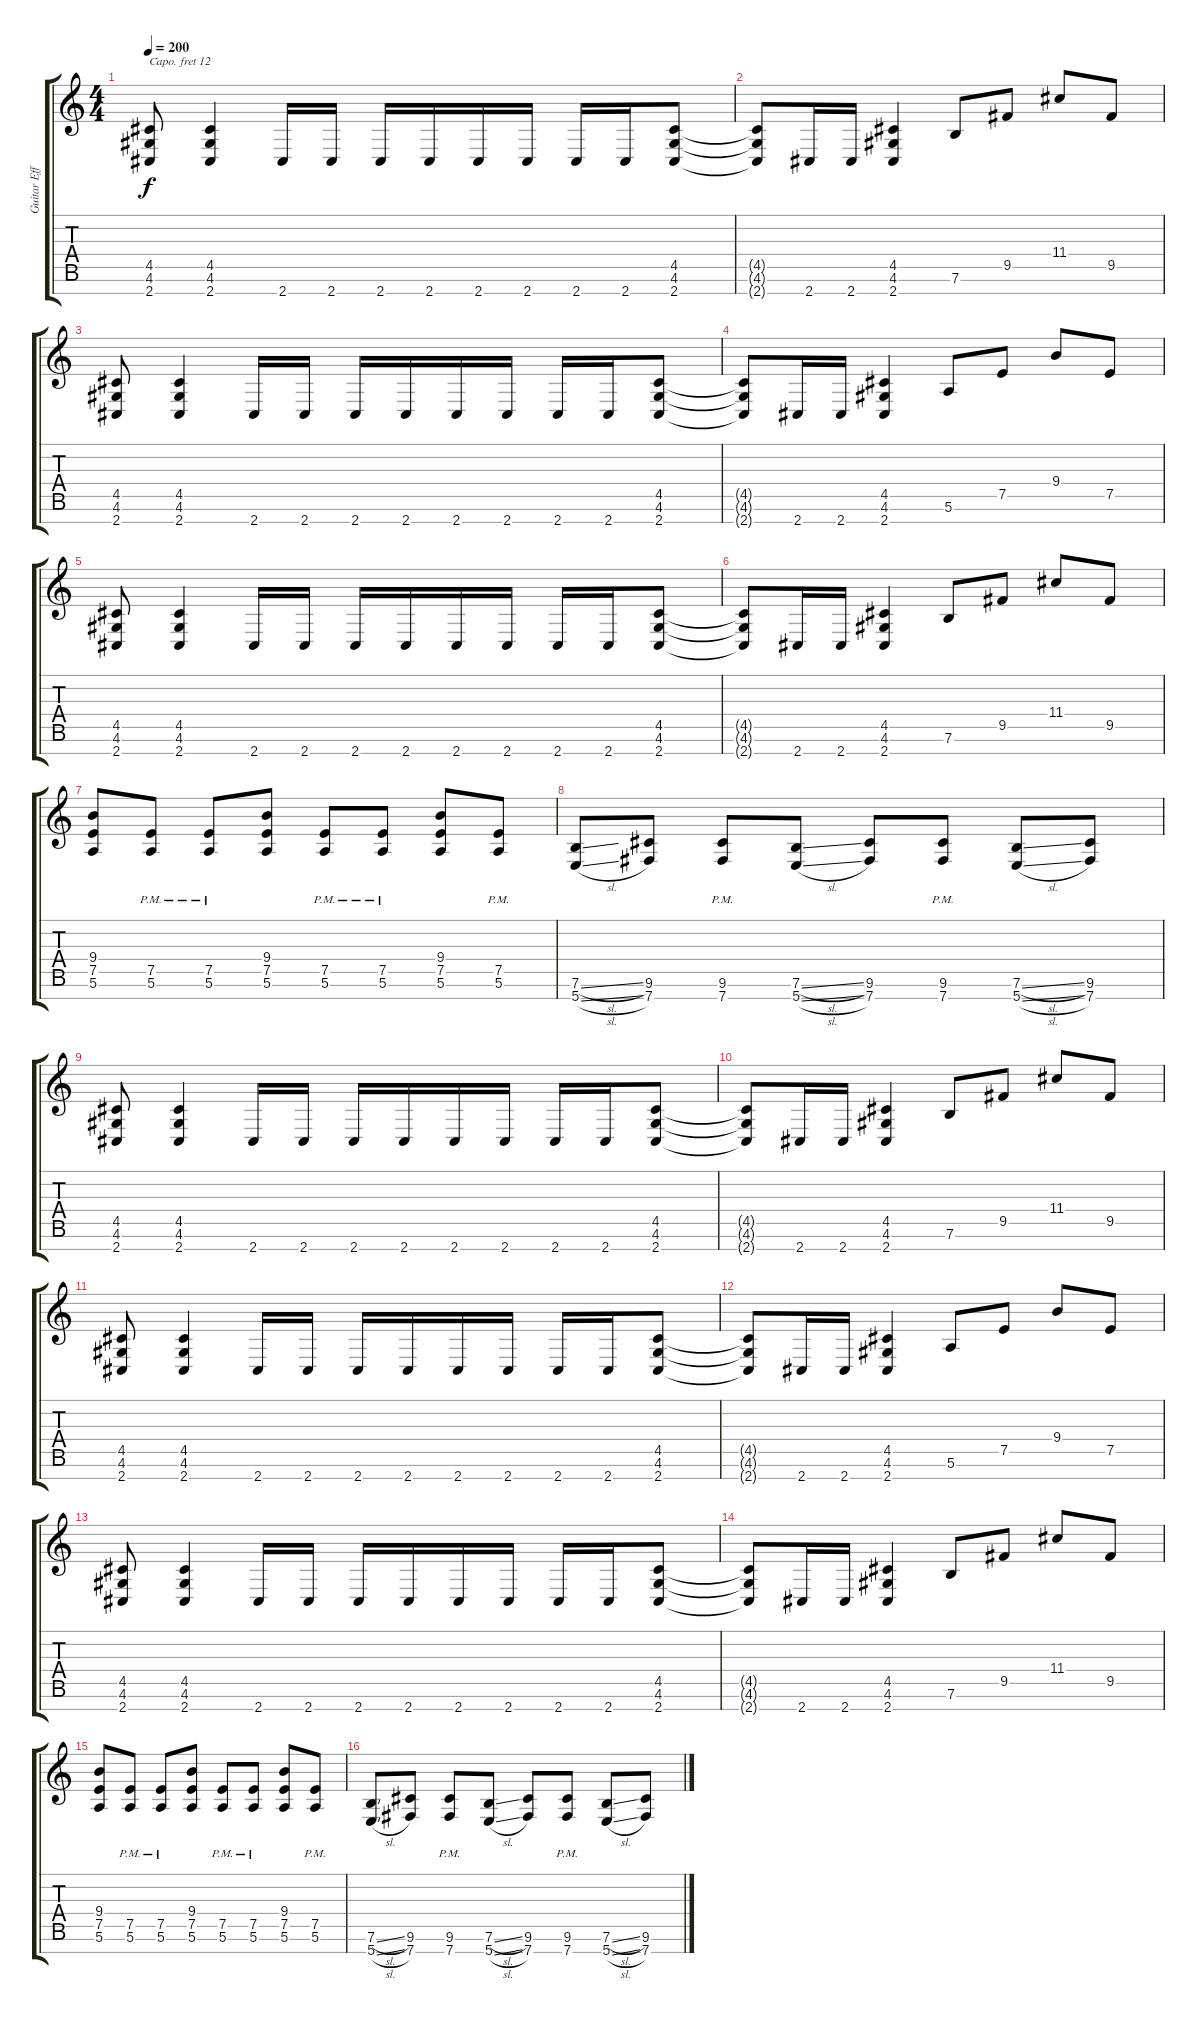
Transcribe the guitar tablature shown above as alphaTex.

\track ("Guitar Effect" "Guitar Eff") {instrument synthbrass1}
\staff {score tabs}
\capo 12
\tuning (E4 B3 G3 D3 A2 E2 B1) {hide}
\ts (4 4)
\tempo 200
\clef g2
\ks c
(4.5 4.6 2.7).8{dy f} (4.5 4.6 2.7).4 2.7.16 2.7.16 2.7.16 2.7.16 2.7.16 2.7.16 2.7.16 2.7.16 (4.5 4.6 2.7).8 |
(4.5{t} 4.6{t} 2.7{t}).8 2.7.16 2.7.16 (4.5 4.6 2.7).4 7.6.8 9.5.8 11.4.8 9.5.8 |
(4.5 4.6 2.7).8 (4.5 4.6 2.7).4 2.7.16 2.7.16 2.7.16 2.7.16 2.7.16 2.7.16 2.7.16 2.7.16 (4.5 4.6 2.7).8 |
(4.5{t} 4.6{t} 2.7{t}).8 2.7.16 2.7.16 (4.5 4.6 2.7).4 5.6.8 7.5.8 9.4.8 7.5.8 |
(4.5 4.6 2.7).8 (4.5 4.6 2.7).4 2.7.16 2.7.16 2.7.16 2.7.16 2.7.16 2.7.16 2.7.16 2.7.16 (4.5 4.6 2.7).8 |
(4.5{t} 4.6{t} 2.7{t}).8 2.7.16 2.7.16 (4.5 4.6 2.7).4 7.6.8 9.5.8 11.4.8 9.5.8 |
(9.4 7.5 5.6).8 (7.5{pm} 5.6{pm}).8 (7.5{pm} 5.6{pm}).8 (9.4 7.5 5.6).8 (7.5{pm} 5.6{pm}).8 (7.5{pm} 5.6{pm}).8 (9.4 7.5 5.6).8 (7.5{pm} 5.6{pm}).8 |
(7.6{sl} 5.7{sl}).8 (9.6 7.7).8 (9.6{pm} 7.7{pm}).8 (7.6{sl} 5.7{sl}).8 (9.6 7.7).8 (9.6{pm} 7.7{pm}).8 (7.6{sl} 5.7{sl}).8 (9.6 7.7).8 |
(4.5 4.6 2.7).8 (4.5 4.6 2.7).4 2.7.16 2.7.16 2.7.16 2.7.16 2.7.16 2.7.16 2.7.16 2.7.16 (4.5 4.6 2.7).8 |
(4.5{t} 4.6{t} 2.7{t}).8 2.7.16 2.7.16 (4.5 4.6 2.7).4 7.6.8 9.5.8 11.4.8 9.5.8 |
(4.5 4.6 2.7).8 (4.5 4.6 2.7).4 2.7.16 2.7.16 2.7.16 2.7.16 2.7.16 2.7.16 2.7.16 2.7.16 (4.5 4.6 2.7).8 |
(4.5{t} 4.6{t} 2.7{t}).8 2.7.16 2.7.16 (4.5 4.6 2.7).4 5.6.8 7.5.8 9.4.8 7.5.8 |
(4.5 4.6 2.7).8 (4.5 4.6 2.7).4 2.7.16 2.7.16 2.7.16 2.7.16 2.7.16 2.7.16 2.7.16 2.7.16 (4.5 4.6 2.7).8 |
(4.5{t} 4.6{t} 2.7{t}).8 2.7.16 2.7.16 (4.5 4.6 2.7).4 7.6.8 9.5.8 11.4.8 9.5.8 |
(9.4 7.5 5.6).8 (7.5{pm} 5.6{pm}).8 (7.5{pm} 5.6{pm}).8 (9.4 7.5 5.6).8 (7.5{pm} 5.6{pm}).8 (7.5{pm} 5.6{pm}).8 (9.4 7.5 5.6).8 (7.5{pm} 5.6{pm}).8 |
(7.6{sl} 5.7{sl}).8 (9.6 7.7).8 (9.6{pm} 7.7{pm}).8 (7.6{sl} 5.7{sl}).8 (9.6 7.7).8 (9.6{pm} 7.7{pm}).8 (7.6{sl} 5.7{sl}).8 (9.6 7.7).8
